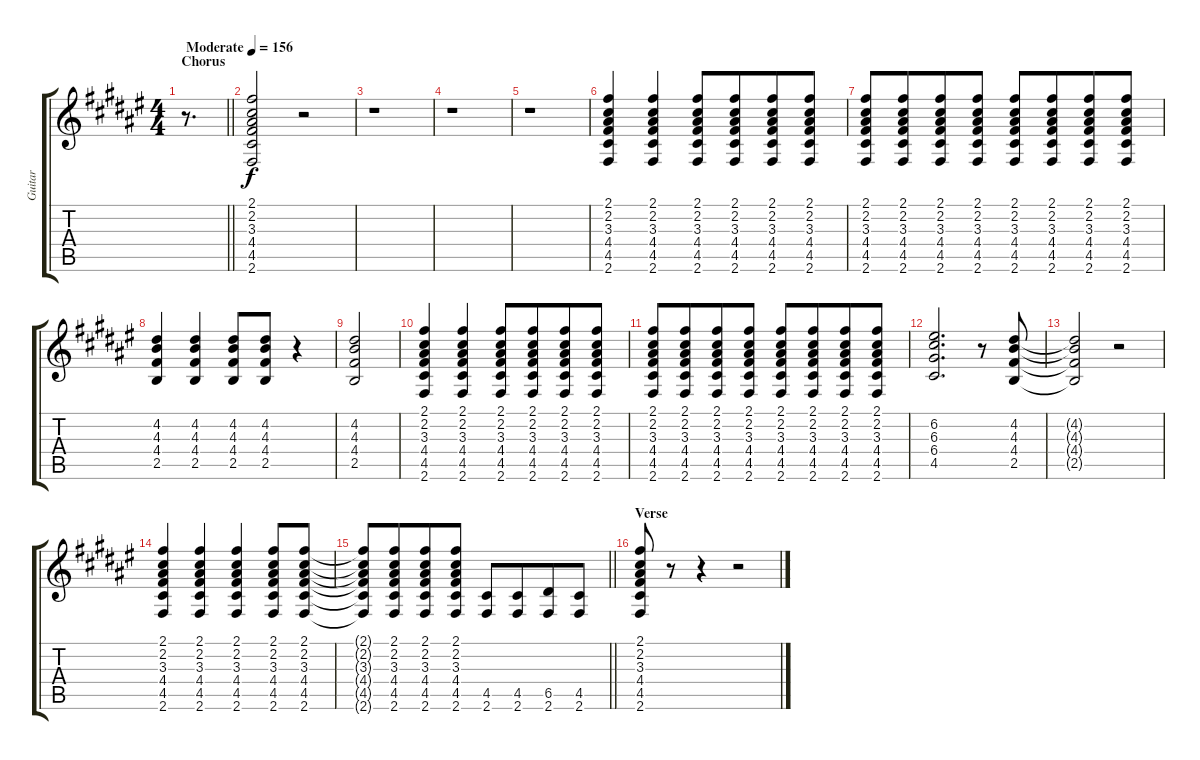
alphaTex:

\track ("Guitar" "Guitar") {instrument electricguitarjazz}
\staff {score tabs}
\tuning (E4 B3 G3 D3 A2 E2) {hide}
\ts (4 4)
\section ("" "Chorus")
\tempo (156 "Moderate")
\clef g2
\barLineRight lightlight
\ks f#
r.8{d dy f instrument electricguitarjazz} |
(2.1 2.2 3.3 4.4 4.5 2.6).2 r.2 |
r.1 |
r.1 |
r.1 |
(2.1 2.2 3.3 4.4 4.5 2.6).4 (2.1 2.2 3.3 4.4 4.5 2.6).4 (2.1 2.2 3.3 4.4 4.5 2.6).8 (2.1 2.2 3.3 4.4 4.5 2.6).8{beam merge} (2.1 2.2 3.3 4.4 4.5 2.6).8 (2.1 2.2 3.3 4.4 4.5 2.6).8 |
(2.1 2.2 3.3 4.4 4.5 2.6).8 (2.1 2.2 3.3 4.4 4.5 2.6).8{beam merge} (2.1 2.2 3.3 4.4 4.5 2.6).8 (2.1 2.2 3.3 4.4 4.5 2.6).8 (2.1 2.2 3.3 4.4 4.5 2.6).8 (2.1 2.2 3.3 4.4 4.5 2.6).8{beam merge} (2.1 2.2 3.3 4.4 4.5 2.6).8 (2.1 2.2 3.3 4.4 4.5 2.6).8 |
(4.2 4.3 4.4 2.5).4 (4.2 4.3 4.4 2.5).4 (4.2 4.3 4.4 2.5).8 (4.2 4.3 4.4 2.5).8 r.4 |
(4.2 4.3 4.4 2.5).2 |
(2.1 2.2 3.3 4.4 4.5 2.6).4 (2.1 2.2 3.3 4.4 4.5 2.6).4 (2.1 2.2 3.3 4.4 4.5 2.6).8 (2.1 2.2 3.3 4.4 4.5 2.6).8{beam merge} (2.1 2.2 3.3 4.4 4.5 2.6).8 (2.1 2.2 3.3 4.4 4.5 2.6).8 |
(2.1 2.2 3.3 4.4 4.5 2.6).8 (2.1 2.2 3.3 4.4 4.5 2.6).8{beam merge} (2.1 2.2 3.3 4.4 4.5 2.6).8 (2.1 2.2 3.3 4.4 4.5 2.6).8 (2.1 2.2 3.3 4.4 4.5 2.6).8 (2.1 2.2 3.3 4.4 4.5 2.6).8{beam merge} (2.1 2.2 3.3 4.4 4.5 2.6).8 (2.1 2.2 3.3 4.4 4.5 2.6).8 |
(6.2 6.3 6.4 4.5).2{d} r.8 (4.2 4.3 4.4 2.5).8 |
(4.2{t} 4.3{t} 4.4{t} 2.5{t}).2 r.2 |
(2.1 2.2 3.3 4.4 4.5 2.6).4 (2.1 2.2 3.3 4.4 4.5 2.6).4 (2.1 2.2 3.3 4.4 4.5 2.6).4 (2.1 2.2 3.3 4.4 4.5 2.6).8 (2.1 2.2 3.3 4.4 4.5 2.6).8 |
\barLineRight lightlight
(2.1{t} 2.2{t} 3.3{t} 4.4{t} 4.5{t} 2.6{t}).8 (2.1 2.2 3.3 4.4 4.5 2.6).8{beam merge} (2.1 2.2 3.3 4.4 4.5 2.6).8 (2.1 2.2 3.3 4.4 4.5 2.6).8 (4.5 2.6).8 (4.5 2.6).8{beam merge} (6.5 2.6).8 (4.5 2.6).8 |
\section ("" "Verse")
(2.1 2.2 3.3 4.4 4.5 2.6).8 r.8 r.4 r.2
